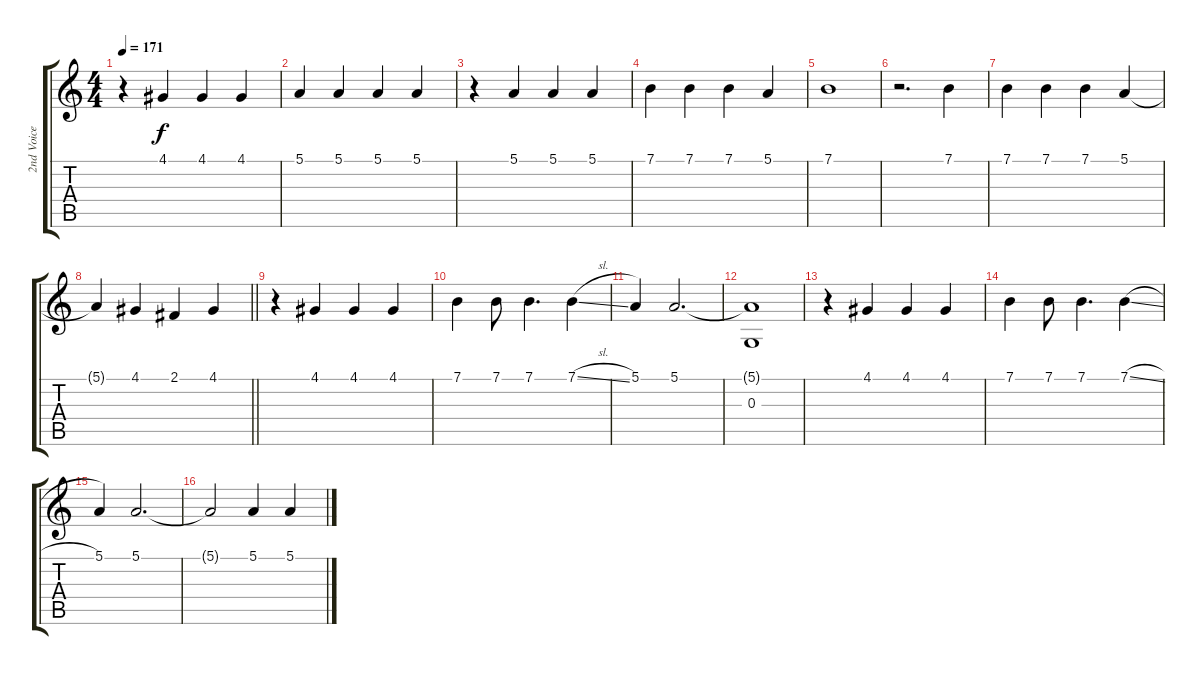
\track ("2nd Voice" "2nd Voice") {instrument sopranosax}
\staff {score tabs}
\tuning (E4 B3 G3 D3 A2 E2) {hide}
\ts (4 4)
\tempo 171
\clef g2
\ks c
r.4{dy f} 4.1.4 4.1.4 4.1.4 |
5.1.4 5.1.4 5.1.4 5.1.4 |
r.4 5.1.4 5.1.4 5.1.4 |
7.1.4 7.1.4 7.1.4 5.1.4 |
7.1.1 |
r.2{d} 7.1.4 |
7.1.4 7.1.4 7.1.4 5.1.4 |
\barLineRight lightlight
5.1{t}.4 4.1.4 2.1.4 4.1.4 |
\section ("" "")
r.4 4.1.4 4.1.4 4.1.4 |
7.1.4 7.1.8 7.1.4{d} 7.1{sl}.4 |
5.1.4 5.1.2{d} |
(5.1{t} 0.3).1 |
r.4 4.1.4 4.1.4 4.1.4 |
7.1.4 7.1.8 7.1.4{d} 7.1{sl}.4 |
5.1.4 5.1.2{d} |
5.1{t}.2 5.1.4 5.1.4
